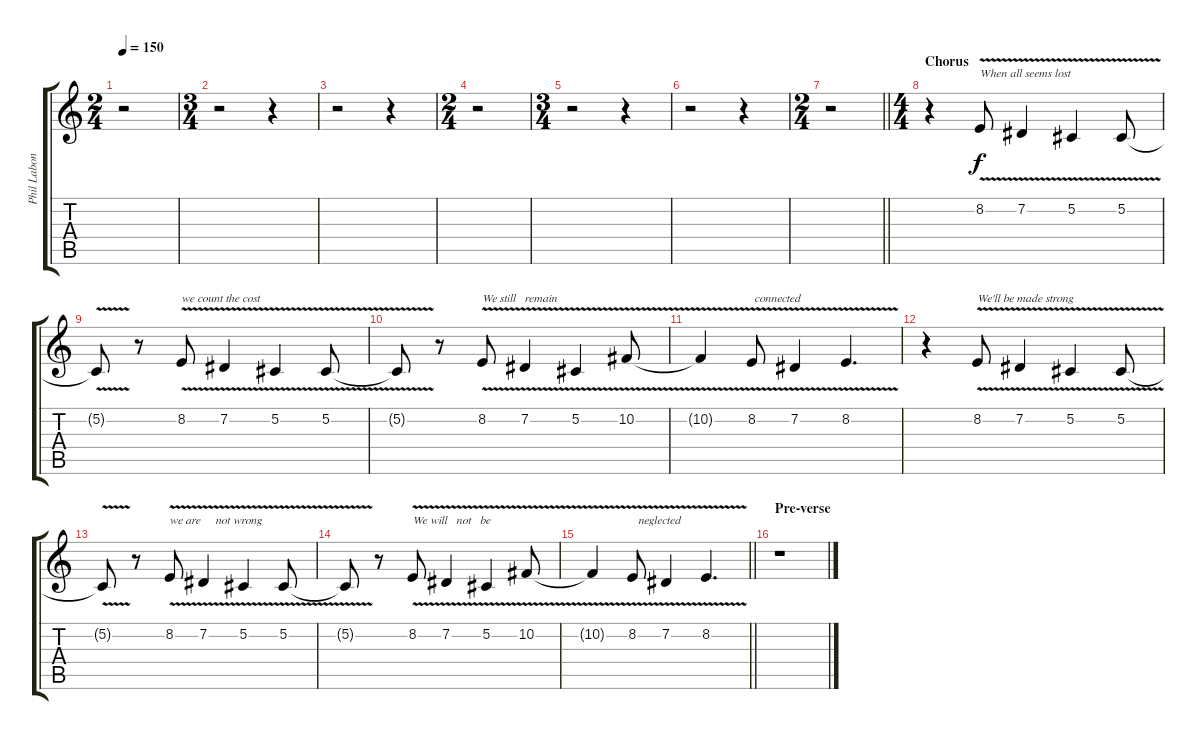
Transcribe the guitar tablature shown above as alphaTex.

\track ("Phil Labonte" "Phil Labon") {instrument altosax}
\staff {score tabs}
\tuning (Db4 Ab3 E3 B2 Gb2 Db2) {hide}
\ts (2 4)
\tempo 150
\clef g2
\ks c
r.2{dy f} |
\ts (3 4)
r.2 r.4 |
r.2 r.4 |
\ts (2 4)
r.2 |
\ts (3 4)
r.2 r.4 |
r.2 r.4 |
\ts (2 4)
\barLineRight lightlight
r.2 |
\ts (4 4)
\section ("" "Chorus")
r.4 8.2{v}.8{txt "When all seems lost"} 7.2{v}.4 5.2{v}.4 5.2{v}.8 |
5.2{t}.8 r.8 8.2{v}.8{txt "we count the cost"} 7.2{v}.4 5.2{v}.4 5.2{v}.8 |
5.2{t}.8 r.8 8.2{v}.8{txt "We still   remain"} 7.2{v}.4 5.2{v}.4 10.2{v}.8 |
10.2{t}.4 8.2{v}.8{txt " connected"} 7.2{v}.4 8.2{v}.4{d} |
r.4 8.2{v}.8{txt "We'll be made strong"} 7.2{v}.4 5.2{v}.4 5.2{v}.8 |
5.2{t}.8 r.8 8.2{v}.8{txt "we are     not wrong"} 7.2{v}.4 5.2{v}.4 5.2{v}.8 |
5.2{t}.8 r.8 8.2{v}.8{txt "We will   not   be"} 7.2{v}.4 5.2{v}.4 10.2{v}.8 |
\barLineRight lightlight
10.2{t}.4 8.2{v}.8{txt "  neglected"} 7.2{v}.4 8.2{v}.4{d} |
\section ("" "Pre-verse")
r.1
